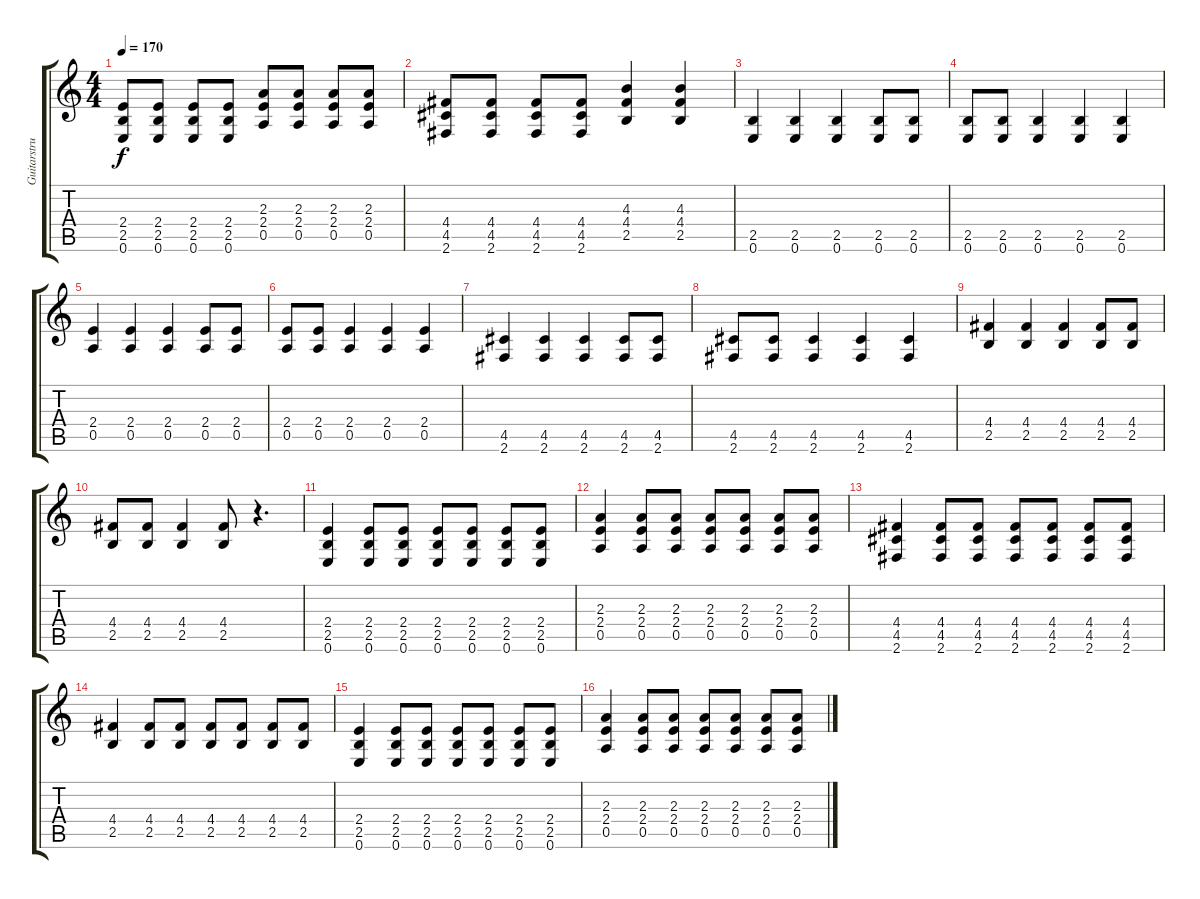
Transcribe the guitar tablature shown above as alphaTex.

\track ("Guitarstruki" "Guitarstru") {instrument overdrivenguitar}
\staff {score tabs}
\tuning (E4 B3 G3 D3 A2 E2) {hide}
\ts (4 4)
\tempo 170
\clef g2
\ks c
(2.4 2.5 0.6).8{dy f} (2.4 2.5 0.6).8 (2.4 2.5 0.6).8 (2.4 2.5 0.6).8 (2.3 2.4 0.5).8 (2.3 2.4 0.5).8 (2.3 2.4 0.5).8 (2.3 2.4 0.5).8 |
(4.4 4.5 2.6).8 (4.4 4.5 2.6).8 (4.4 4.5 2.6).8 (4.4 4.5 2.6).8 (4.3 4.4 2.5).4 (4.3 4.4 2.5).4 |
(2.5 0.6).4 (2.5 0.6).4 (2.5 0.6).4 (2.5 0.6).8 (2.5 0.6).8 |
(2.5 0.6).8 (2.5 0.6).8 (2.5 0.6).4 (2.5 0.6).4 (2.5 0.6).4 |
(2.4 0.5).4 (2.4 0.5).4 (2.4 0.5).4 (2.4 0.5).8 (2.4 0.5).8 |
(2.4 0.5).8 (2.4 0.5).8 (2.4 0.5).4 (2.4 0.5).4 (2.4 0.5).4 |
(4.5 2.6).4 (4.5 2.6).4 (4.5 2.6).4 (4.5 2.6).8 (4.5 2.6).8 |
(4.5 2.6).8 (4.5 2.6).8 (4.5 2.6).4 (4.5 2.6).4 (4.5 2.6).4 |
(4.4 2.5).4 (4.4 2.5).4 (4.4 2.5).4 (4.4 2.5).8 (4.4 2.5).8 |
(4.4 2.5).8 (4.4 2.5).8 (4.4 2.5).4 (4.4 2.5).8 r.4{d} |
(2.4 2.5 0.6).4 (2.4 2.5 0.6).8 (2.4 2.5 0.6).8 (2.4 2.5 0.6).8 (2.4 2.5 0.6).8 (2.4 2.5 0.6).8 (2.4 2.5 0.6).8 |
(2.3 2.4 0.5).4 (2.3 2.4 0.5).8 (2.3 2.4 0.5).8 (2.3 2.4 0.5).8 (2.3 2.4 0.5).8 (2.3 2.4 0.5).8 (2.3 2.4 0.5).8 |
(4.4 4.5 2.6).4 (4.4 4.5 2.6).8 (4.4 4.5 2.6).8 (4.4 4.5 2.6).8 (4.4 4.5 2.6).8 (4.4 4.5 2.6).8 (4.4 4.5 2.6).8 |
(4.4 2.5).4 (4.4 2.5).8 (4.4 2.5).8 (4.4 2.5).8 (4.4 2.5).8 (4.4 2.5).8 (4.4 2.5).8 |
(2.4 2.5 0.6).4 (2.4 2.5 0.6).8 (2.4 2.5 0.6).8 (2.4 2.5 0.6).8 (2.4 2.5 0.6).8 (2.4 2.5 0.6).8 (2.4 2.5 0.6).8 |
(2.3 2.4 0.5).4 (2.3 2.4 0.5).8 (2.3 2.4 0.5).8 (2.3 2.4 0.5).8 (2.3 2.4 0.5).8 (2.3 2.4 0.5).8 (2.3 2.4 0.5).8
